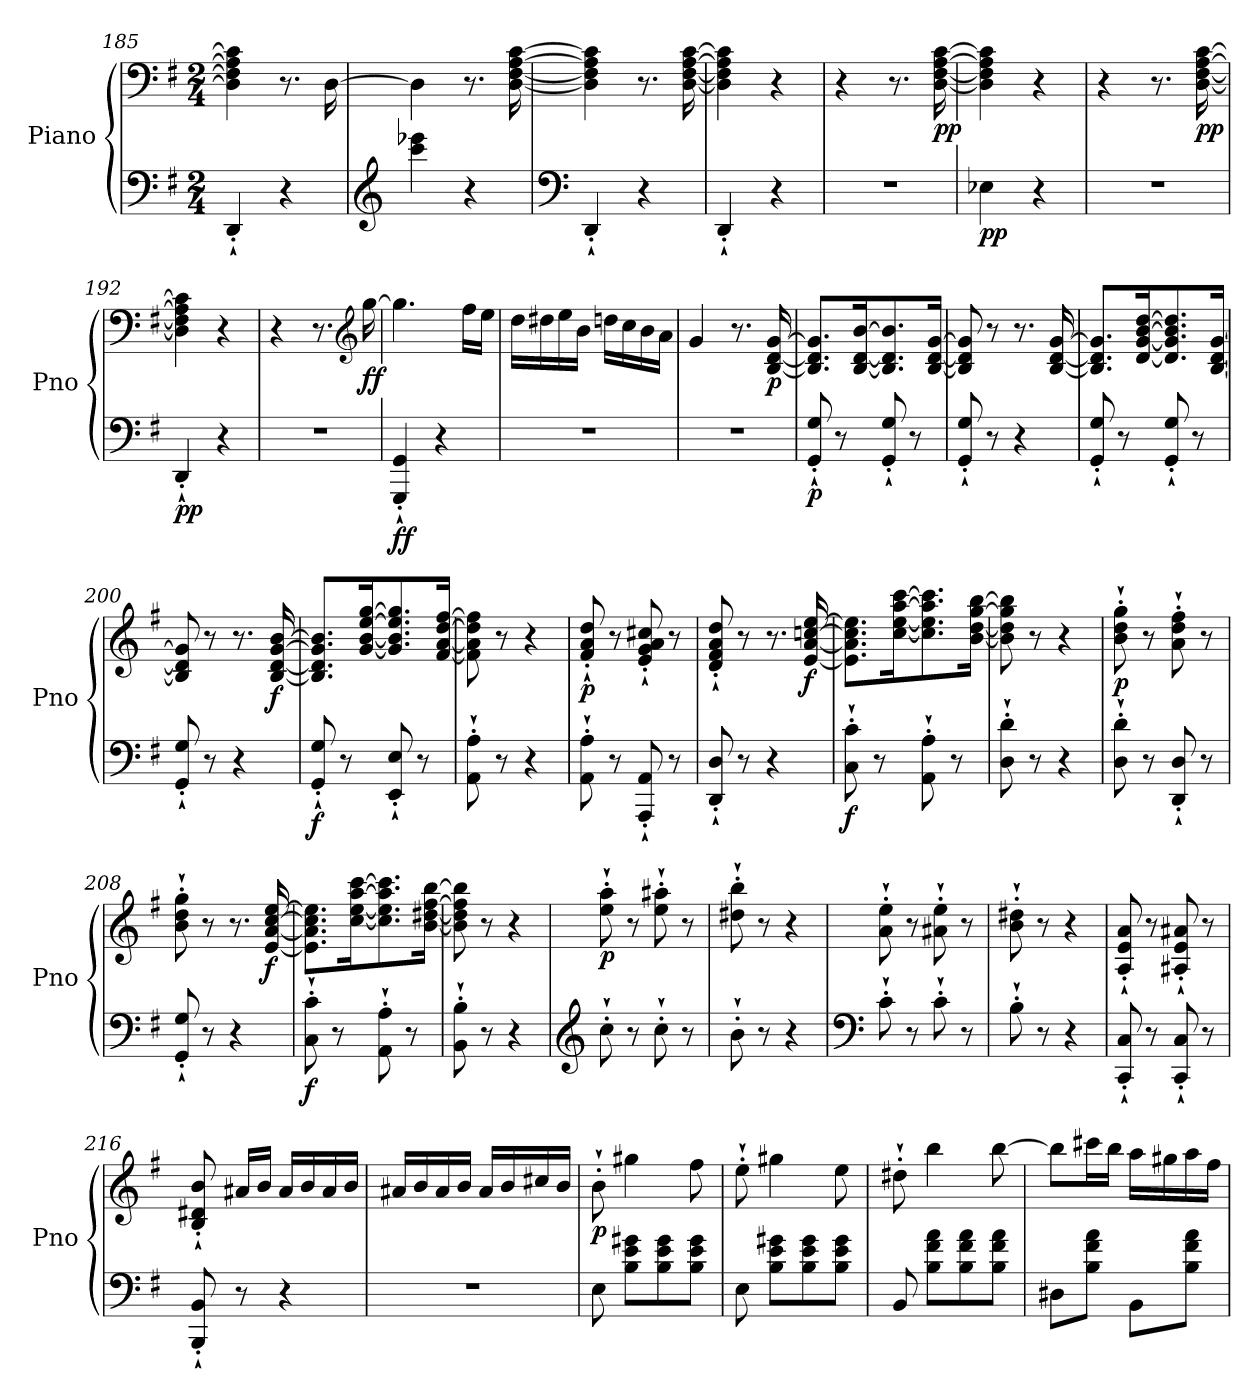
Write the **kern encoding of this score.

**kern	**kern	**dynam
*part1	*part1	*part1
*staff2	*staff1	*staff1/2
*I"Piano	*	*
*I'Pno	*	*
*clefF4	*clefF4	*
*k[f#]	*k[f#]	*
*M2/4	*M2/4	*
=185	=185	=185
4DD'`/	4D\] 4F#\] 4A\] 4c\]	.
4r	8.r	.
.	[16D\	.
!!LO:LB:g=z
=186	=186	=186
*clefG2	*	*
4ccc\ 4eee-X\	4D\]	.
4r	8.r	.
.	[16D\ [16F#\ [16A\ [16c\	.
=187	=187	=187
*clefF4	*	*
4DD'`/	4D\] 4F#\] 4A\] 4c\]	.
4r	8.r	.
.	[16D\ [16F#\ [16A\ [16c\	.
=188	=188	=188
4DD'`/	4D\] 4F#\] 4A\] 4c\]	.
4r	4r	.
=189	=189	=189
2r	4r	.
.	8.r	.
!	!	!LO:DY:b
.	[16D\ [16F#\ [16A\ [16c\	pp
=190	=190	=190
!	!	!LO:DY:b=2
4E-X\	4D\] 4F#\] 4A\] 4c\]	pp
4r	4r	.
=191	=191	=191
2r	4r	.
.	8.r	.
!	!	!LO:DY:b
.	[16D\ [16F#\ [16A\ [16c\	pp
=192	=192	=192
!	!	!LO:DY:b=2
4DD'`/	4D\] 4F#\] 4A\] 4c\]	pp
4r	4r	.
=193	=193	=193
2r	4r	.
.	8.r	.
*	*clefG2	*
!	!	!LO:DY:b
.	[16gg\	ff
=194	=194	=194
!	!	!LO:DY:b=2
4GGG/'` 4GG/'`	4.gg\]	ff
4r	.	.
.	16ff#\LL	.
.	16ee\JJ	.
=195	=195	=195
2r	16dd\LL	.
.	16dd#X\	.
.	16ee\	.
.	16b\JJ	.
.	16ddn\LL	.
.	16cc\	.
.	16b\	.
.	16a\JJ	.
!!LO:PB:g=z
=196	=196	=196
2r	4g/	.
.	8.r	.
!	!	!LO:DY:b
.	[16B/ [16d/ [16g/	p
=197	=197	=197
!	!	!LO:DY:b=2
8GG/'` 8G/'`	8.B/] 8.d/] 8.g/]L	p
8r	.	.
.	[16B/ [16d/ [16b/K	.
8GG/'` 8G/'`	8.B/] 8.d/] 8.b/]	.
8r	.	.
.	[16B/ [16d/ [16g/Jk	.
=198	=198	=198
8GG/'` 8G/'`	8B/] 8d/] 8g/]	.
8r	8r	.
4r	8.r	.
.	[16B/ [16d/ [16g/	.
=199	=199	=199
8GG/'` 8G/'`	8.B/] 8.d/] 8.g/]L	.
8r	.	.
.	[16d/ [16g/ [16b/ [16dd/K	.
8GG/'` 8G/'`	8.d/] 8.g/] 8.b/] 8.dd/]	.
8r	.	.
.	[16B/ [16d/ [16g/Jk	.
=200	=200	=200
8GG/'` 8G/'`	8B/] 8d/] 8g/]	.
8r	8r	.
4r	8.r	.
!	!	!LO:DY:b
.	[16B/ [16d/ [16g/ [16b/	f
=201	=201	=201
!	!	!LO:DY:b=2
8GG/'` 8G/'`	8.B/] 8.d/] 8.g/] 8.b/]L	f
8r	.	.
.	[16g/ [16b/ [16ee/ [16gg/K	.
8EE/'` 8E/'`	8.g/] 8.b/] 8.ee/] 8.gg/]	.
8r	.	.
.	[16f#/ [16a/ [16dd/ [16ff#/Jk	.
=202	=202	=202
8AA\'` 8A\'`	8f#\] 8a\] 8dd\] 8ff#\]	.
8r	8r	.
4r	4r	.
=203	=203	=203
!	!	!LO:DY:b
8AA\'` 8A\'`	8f#/'` 8a/'` 8dd/'`	p
8r	8r	.
8AAA/'` 8AA/'`	8e/'` 8g/'` 8a/'` 8cc#X/'`	.
8r	8r	.
!!LO:PB:g=z
=204	=204	=204
8DD/'` 8D/'`	8d/'` 8f#/'` 8a/'` 8dd/'`	.
8r	8r	.
4r	8.r	.
!	!	!LO:DY:b
.	[16e/ [16a/ [16ccn/ [16ee/	f
=205	=205	=205
!	!	!LO:DY:b=2
8C\'` 8c\'`	8.e\] 8.a\] 8.cc\] 8.ee\]L	f
8r	.	.
.	[16cc\ [16ee\ [16aa\ [16ccc\K	.
8AA\'` 8A\'`	8.cc\] 8.ee\] 8.aa\] 8.ccc\]	.
8r	.	.
.	[16b\ [16dd\ [16gg\ [16bb\Jk	.
=206	=206	=206
8D\'` 8d\'`	8b\] 8dd\] 8gg\] 8bb\]	.
8r	8r	.
4r	4r	.
=207	=207	=207
!	!	!LO:DY:b
8D\'` 8d\'`	8b\'` 8dd\'` 8gg\'`	p
8r	8r	.
8DD/'` 8D/'`	8a\'` 8dd\'` 8ff#\'`	.
8r	8r	.
=208	=208	=208
8GG/'` 8G/'`	8b\'` 8dd\'` 8gg\'`	.
8r	8r	.
4r	8.r	.
!	!	!LO:DY:b
.	[16e/ [16a/ [16cc/ [16ee/	f
=209	=209	=209
!	!	!LO:DY:b=2
8C\'` 8c\'`	8.e\] 8.a\] 8.cc\] 8.ee\]L	f
8r	.	.
.	[16cc\ [16ee\ [16aa\ [16ccc\K	.
8AA\'` 8A\'`	8.cc\] 8.ee\] 8.aa\] 8.ccc\]	.
8r	.	.
.	[16b\ [16dd#X\ [16ff#\ [16bb\Jk	.
=210	=210	=210
8BB\'` 8B\'`	8b\] 8dd#\] 8ff#\] 8bb\]	.
8r	8r	.
4r	4r	.
=211	=211	=211
*clefG2	*	*
!	!	!LO:DY:b
8cc'`\	8ee\'` 8aa\'`	p
8r	8r	.
8cc'`\	8ee\'` 8aa#X\'`	.
8r	8r	.
=212	=212	=212
8b'`\	8dd#X\'` 8bb\'`	.
8r	8r	.
4r	4r	.
!!LO:LB:g=z
=213	=213	=213
*clefF4	*	*
8c'`\	8a\'` 8ee\'`	.
8r	8r	.
8c'`\	8a#X\'` 8ee\'`	.
8r	8r	.
=214	=214	=214
8B'`\	8b\'` 8dd#X\'`	.
8r	8r	.
4r	4r	.
=215	=215	=215
8CC/'` 8C/'`	8A/'` 8e/'` 8a/'`	.
8r	8r	.
8CC/'` 8C/'`	8A#X/'` 8e/'` 8a#X/'`	.
8r	8r	.
=216	=216	=216
!	!	!LO:DY:a=2
8BBB/'` 8BB/'`	8B/'` 8d#X/'` 8b/'`	other-dynamics
8r	16a#X/LL	.
.	16b/JJ	.
4r	16a#/LL	.
.	16b/	.
.	16a#/	.
.	16b/JJ	.
=217	=217	=217
2r	16a#X/LL	.
.	16b/	.
.	16a#/	.
.	16b/JJ	.
.	16a#/LL	.
.	16b/	.
.	16cc#X/	.
.	16b/JJ	.
=218	=218	=218
!	!	!LO:DY:b
8E\	8b'`\	p
8B\ 8e\ 8g#X\L	4gg#X\	.
8B\ 8e\ 8g#\	.	.
8B\ 8e\ 8g#\J	8ff#\	.
=219	=219	=219
8E\	8ee'`\	.
8B\ 8e\ 8g#X\L	4gg#X\	.
8B\ 8e\ 8g#\	.	.
8B\ 8e\ 8g#\J	8ee\	.
!!LO:LB:g=z
=220	=220	=220
8BB/	8dd#X'`\	.
8B\ 8f#\ 8a\L	4bb\	.
8B\ 8f#\ 8a\	.	.
8B\ 8f#\ 8a\J	[8bb\	.
=221	=221	=221
8D#X\L	8bb\L]	.
8B\ 8f#\ 8a\J	16ccc#X\L	.
.	16bb\JJ	.
8BB\L	16aa\LL	.
.	16gg#X\	.
8B\ 8f#\ 8a\J	16aa\	.
.	16ff#\JJ	.
=	=	=
*-	*-	*-
